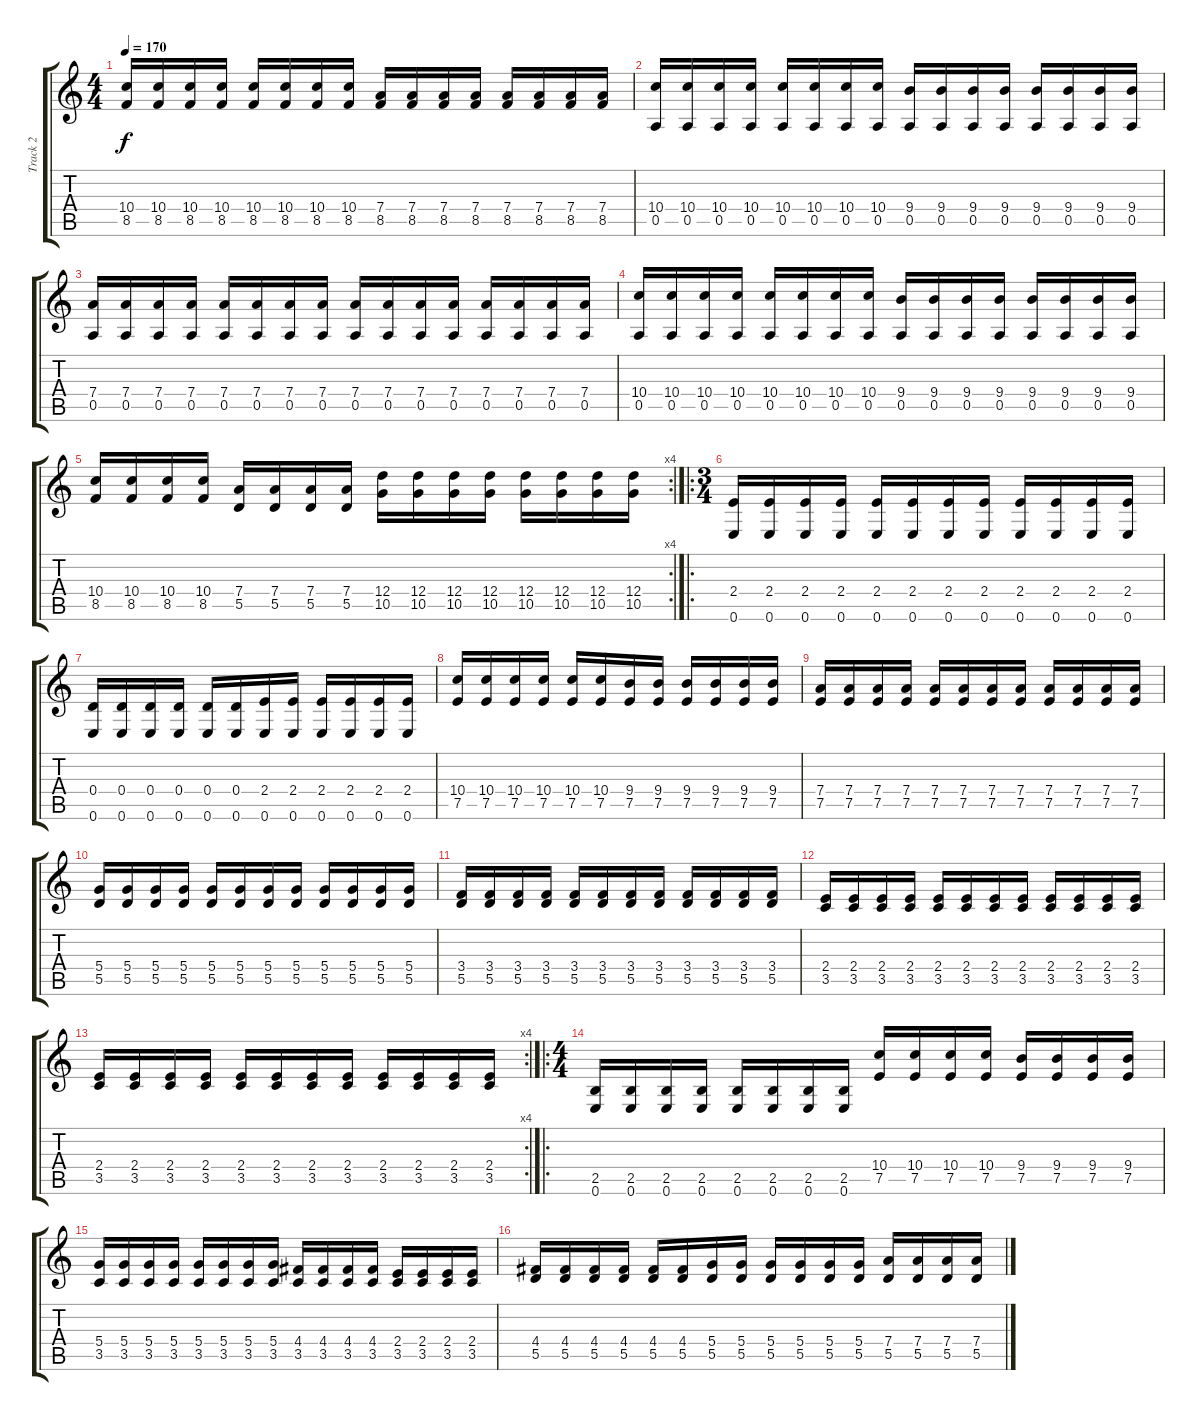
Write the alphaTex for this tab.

\track ("Track 2" "Track 2") {instrument overdrivenguitar}
\staff {score tabs}
\tuning (E4 B3 G3 D3 A2 E2) {hide}
\ts (4 4)
\tempo 170
\clef g2
\ks c
(10.4 8.5).16{dy f} (10.4 8.5).16 (10.4 8.5).16 (10.4 8.5).16 (10.4 8.5).16 (10.4 8.5).16 (10.4 8.5).16 (10.4 8.5).16 (7.4 8.5).16 (7.4 8.5).16 (7.4 8.5).16 (7.4 8.5).16 (7.4 8.5).16 (7.4 8.5).16 (7.4 8.5).16 (7.4 8.5).16 |
(10.4 0.5).16 (10.4 0.5).16 (10.4 0.5).16 (10.4 0.5).16 (10.4 0.5).16 (10.4 0.5).16 (10.4 0.5).16 (10.4 0.5).16 (9.4 0.5).16 (9.4 0.5).16 (9.4 0.5).16 (9.4 0.5).16 (9.4 0.5).16 (9.4 0.5).16 (9.4 0.5).16 (9.4 0.5).16 |
(7.4 0.5).16 (7.4 0.5).16 (7.4 0.5).16 (7.4 0.5).16 (7.4 0.5).16 (7.4 0.5).16 (7.4 0.5).16 (7.4 0.5).16 (7.4 0.5).16 (7.4 0.5).16 (7.4 0.5).16 (7.4 0.5).16 (7.4 0.5).16 (7.4 0.5).16 (7.4 0.5).16 (7.4 0.5).16 |
(10.4 0.5).16 (10.4 0.5).16 (10.4 0.5).16 (10.4 0.5).16 (10.4 0.5).16 (10.4 0.5).16 (10.4 0.5).16 (10.4 0.5).16 (9.4 0.5).16 (9.4 0.5).16 (9.4 0.5).16 (9.4 0.5).16 (9.4 0.5).16 (9.4 0.5).16 (9.4 0.5).16 (9.4 0.5).16 |
\rc 4
(10.4 8.5).16 (10.4 8.5).16 (10.4 8.5).16 (10.4 8.5).16 (7.4 5.5).16 (7.4 5.5).16 (7.4 5.5).16 (7.4 5.5).16 (12.4 10.5).16 (12.4 10.5).16 (12.4 10.5).16 (12.4 10.5).16 (12.4 10.5).16 (12.4 10.5).16 (12.4 10.5).16 (12.4 10.5).16 |
\ro
\ts (3 4)
(2.4 0.6).16 (2.4 0.6).16 (2.4 0.6).16 (2.4 0.6).16 (2.4 0.6).16 (2.4 0.6).16 (2.4 0.6).16 (2.4 0.6).16 (2.4 0.6).16 (2.4 0.6).16 (2.4 0.6).16 (2.4 0.6).16 |
(0.4 0.6).16 (0.4 0.6).16 (0.4 0.6).16 (0.4 0.6).16 (0.4 0.6).16 (0.4 0.6).16 (2.4 0.6).16 (2.4 0.6).16 (2.4 0.6).16 (2.4 0.6).16 (2.4 0.6).16 (2.4 0.6).16 |
(10.4 7.5).16 (10.4 7.5).16 (10.4 7.5).16 (10.4 7.5).16 (10.4 7.5).16 (10.4 7.5).16 (9.4 7.5).16 (9.4 7.5).16 (9.4 7.5).16 (9.4 7.5).16 (9.4 7.5).16 (9.4 7.5).16 |
(7.4 7.5).16 (7.4 7.5).16 (7.4 7.5).16 (7.4 7.5).16 (7.4 7.5).16 (7.4 7.5).16 (7.4 7.5).16 (7.4 7.5).16 (7.4 7.5).16 (7.4 7.5).16 (7.4 7.5).16 (7.4 7.5).16 |
(5.4 5.5).16 (5.4 5.5).16 (5.4 5.5).16 (5.4 5.5).16 (5.4 5.5).16 (5.4 5.5).16 (5.4 5.5).16 (5.4 5.5).16 (5.4 5.5).16 (5.4 5.5).16 (5.4 5.5).16 (5.4 5.5).16 |
(3.4 5.5).16 (3.4 5.5).16 (3.4 5.5).16 (3.4 5.5).16 (3.4 5.5).16 (3.4 5.5).16 (3.4 5.5).16 (3.4 5.5).16 (3.4 5.5).16 (3.4 5.5).16 (3.4 5.5).16 (3.4 5.5).16 |
(2.4 3.5).16 (2.4 3.5).16 (2.4 3.5).16 (2.4 3.5).16 (2.4 3.5).16 (2.4 3.5).16 (2.4 3.5).16 (2.4 3.5).16 (2.4 3.5).16 (2.4 3.5).16 (2.4 3.5).16 (2.4 3.5).16 |
\rc 4
(2.4 3.5).16 (2.4 3.5).16 (2.4 3.5).16 (2.4 3.5).16 (2.4 3.5).16 (2.4 3.5).16 (2.4 3.5).16 (2.4 3.5).16 (2.4 3.5).16 (2.4 3.5).16 (2.4 3.5).16 (2.4 3.5).16 |
\ro
\ts (4 4)
(2.5 0.6).16 (2.5 0.6).16 (2.5 0.6).16 (2.5 0.6).16 (2.5 0.6).16 (2.5 0.6).16 (2.5 0.6).16 (2.5 0.6).16 (10.4 7.5).16 (10.4 7.5).16 (10.4 7.5).16 (10.4 7.5).16 (9.4 7.5).16 (9.4 7.5).16 (9.4 7.5).16 (9.4 7.5).16 |
(5.4 3.5).16 (5.4 3.5).16 (5.4 3.5).16 (5.4 3.5).16 (5.4 3.5).16 (5.4 3.5).16 (5.4 3.5).16 (5.4 3.5).16 (4.4 3.5).16 (4.4 3.5).16 (4.4 3.5).16 (4.4 3.5).16 (2.4 3.5).16 (2.4 3.5).16 (2.4 3.5).16 (2.4 3.5).16 |
(4.4 5.5).16 (4.4 5.5).16 (4.4 5.5).16 (4.4 5.5).16 (4.4 5.5).16 (4.4 5.5).16 (5.4 5.5).16 (5.4 5.5).16 (5.4 5.5).16 (5.4 5.5).16 (5.4 5.5).16 (5.4 5.5).16 (7.4 5.5).16 (7.4 5.5).16 (7.4 5.5).16 (7.4 5.5).16
